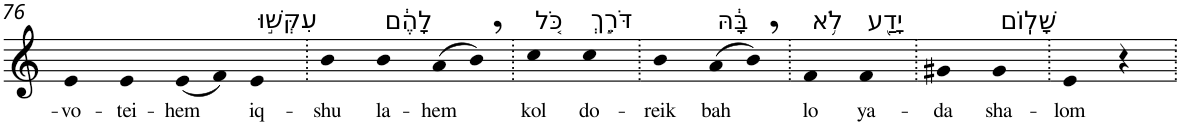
**kern	**text
*part1	*part1
*staff1	*staff1
*I"Piano	*
*I'Pno	*
!!LO:PB:g=z
*clefG2	*
*k[]	*
=76	=76
!	!LO:LY:b
4e	-vo-
!	!LO:LY:b
4e	-tei-
!	!LO:LY:b
(8e	-hem
8f)	.
!LO:TX:a:t=עִקְּשׁ֣וּ	!
!	!LO:LY:b
4e	iq-
=77.	=77.
!	!LO:LY:b
4b	-shu
!LO:TX:a:t=לָהֶ֔ם	!
!	!LO:LY:b
4b	la-
!	!LO:LY:b
(8a	-hem
8b,)	.
=78.	=78.
!LO:TX:a:t=כֹּ֚ל	!
!	!LO:LY:b
4cc	kol
!LO:TX:a:t=דֹּרֵ֣ךְ	!
!	!LO:LY:b
4cc	do-
=79.	=79.
!	!LO:LY:b
4b	-reik
!LO:TX:a:t=בָּ֔הּ	!
!	!LO:LY:b
(8a	bah
8b,)	.
=80.	=80.
!LO:TX:a:t=לֹ֥א	!
!	!LO:LY:b
4f	lo
!LO:TX:a:t=יָדַ֖ע	!
!	!LO:LY:b
4f	ya-
=81.	=81.
!	!LO:LY:b
4g#X	-da
!LO:TX:a:t=שָׁלֽוֹם	!
!	!LO:LY:b
4g#	sha-
=82.	=82.
!	!LO:LY:b
4e	-lom
4r	.
=.	=.
*-	*-
